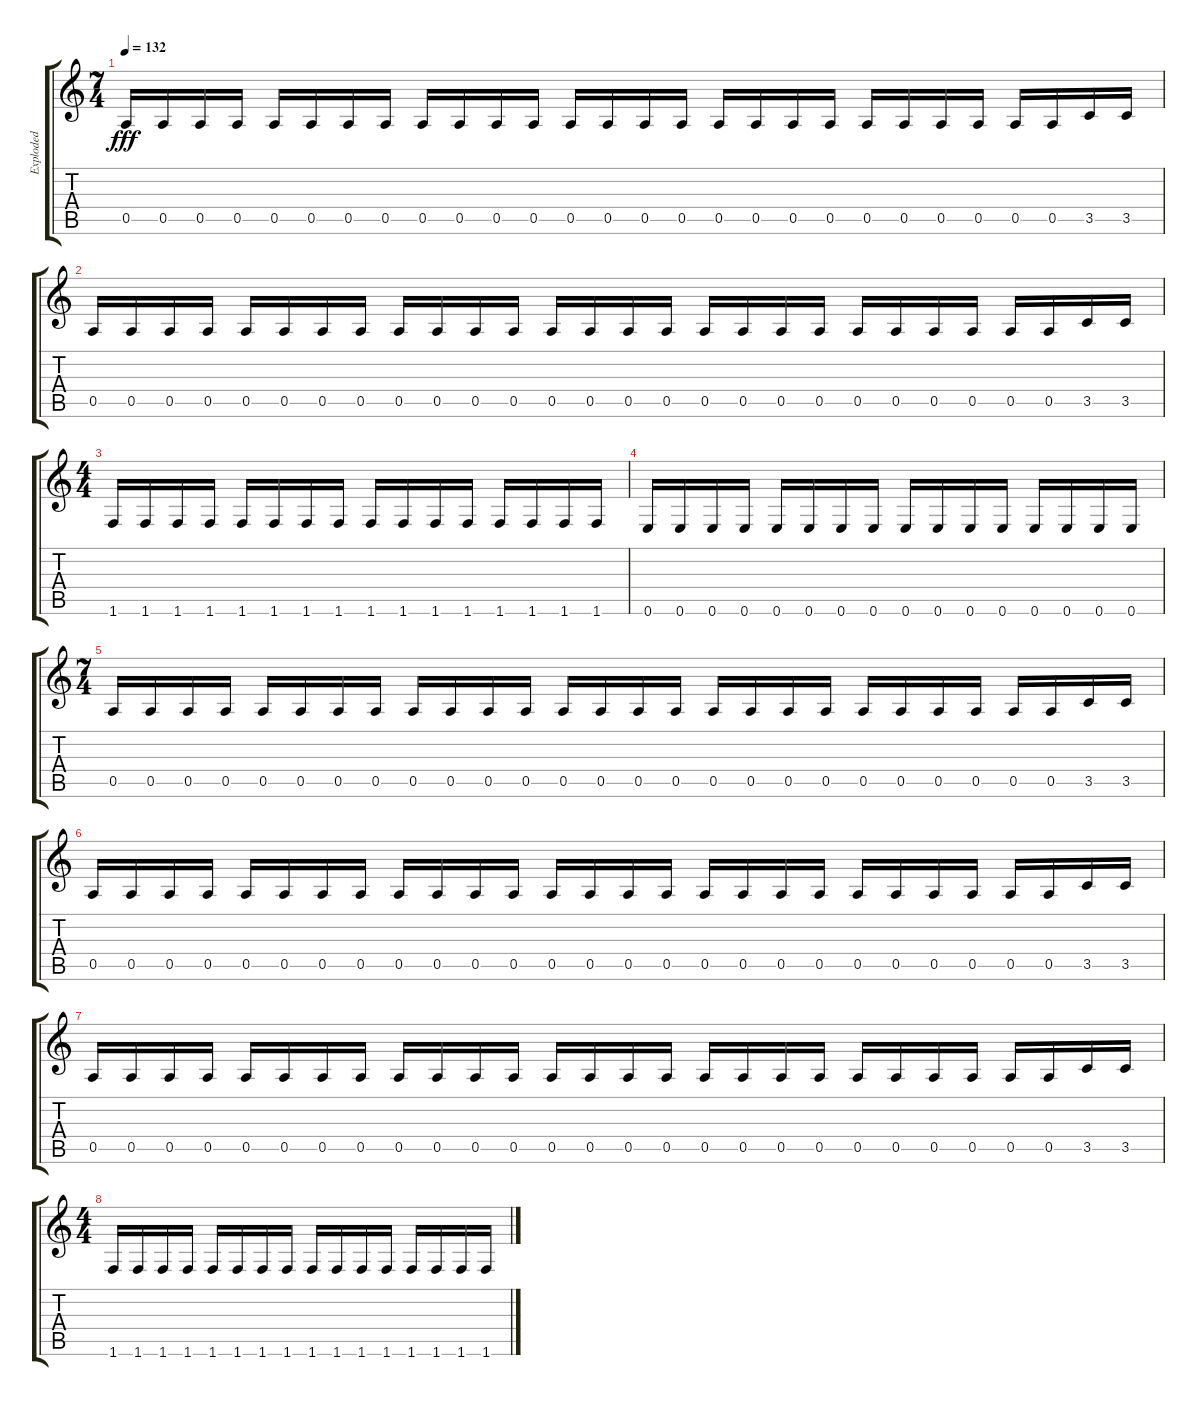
\track ("Exploded" "Exploded") {instrument distortionguitar}
\staff {score tabs}
\tuning (E4 B3 G3 D3 A2 E2) {hide}
\ts (7 4)
\tempo 132
\clef g2
\ks c
0.5.16{dy fff} 0.5.16 0.5.16 0.5.16 0.5.16 0.5.16 0.5.16 0.5.16 0.5.16 0.5.16 0.5.16 0.5.16 0.5.16 0.5.16 0.5.16 0.5.16 0.5.16 0.5.16 0.5.16 0.5.16 0.5.16 0.5.16 0.5.16 0.5.16 0.5.16 0.5.16 3.5.16 3.5.16 |
0.5.16 0.5.16 0.5.16 0.5.16 0.5.16 0.5.16 0.5.16 0.5.16 0.5.16 0.5.16 0.5.16 0.5.16 0.5.16 0.5.16 0.5.16 0.5.16 0.5.16 0.5.16 0.5.16 0.5.16 0.5.16 0.5.16 0.5.16 0.5.16 0.5.16 0.5.16 3.5.16 3.5.16 |
\ts (4 4)
1.6.16 1.6.16 1.6.16 1.6.16 1.6.16 1.6.16 1.6.16 1.6.16 1.6.16 1.6.16 1.6.16 1.6.16 1.6.16 1.6.16 1.6.16 1.6.16 |
0.6.16 0.6.16 0.6.16 0.6.16 0.6.16 0.6.16 0.6.16 0.6.16 0.6.16 0.6.16 0.6.16 0.6.16 0.6.16 0.6.16 0.6.16 0.6.16 |
\ts (7 4)
0.5.16 0.5.16 0.5.16 0.5.16 0.5.16 0.5.16 0.5.16 0.5.16 0.5.16 0.5.16 0.5.16 0.5.16 0.5.16 0.5.16 0.5.16 0.5.16 0.5.16 0.5.16 0.5.16 0.5.16 0.5.16 0.5.16 0.5.16 0.5.16 0.5.16 0.5.16 3.5.16 3.5.16 |
0.5.16 0.5.16 0.5.16 0.5.16 0.5.16 0.5.16 0.5.16 0.5.16 0.5.16 0.5.16 0.5.16 0.5.16 0.5.16 0.5.16 0.5.16 0.5.16 0.5.16 0.5.16 0.5.16 0.5.16 0.5.16 0.5.16 0.5.16 0.5.16 0.5.16 0.5.16 3.5.16 3.5.16 |
0.5.16 0.5.16 0.5.16 0.5.16 0.5.16 0.5.16 0.5.16 0.5.16 0.5.16 0.5.16 0.5.16 0.5.16 0.5.16 0.5.16 0.5.16 0.5.16 0.5.16 0.5.16 0.5.16 0.5.16 0.5.16 0.5.16 0.5.16 0.5.16 0.5.16 0.5.16 3.5.16 3.5.16 |
\ts (4 4)
1.6.16 1.6.16 1.6.16 1.6.16 1.6.16 1.6.16 1.6.16 1.6.16 1.6.16 1.6.16 1.6.16 1.6.16 1.6.16 1.6.16 1.6.16 1.6.16
